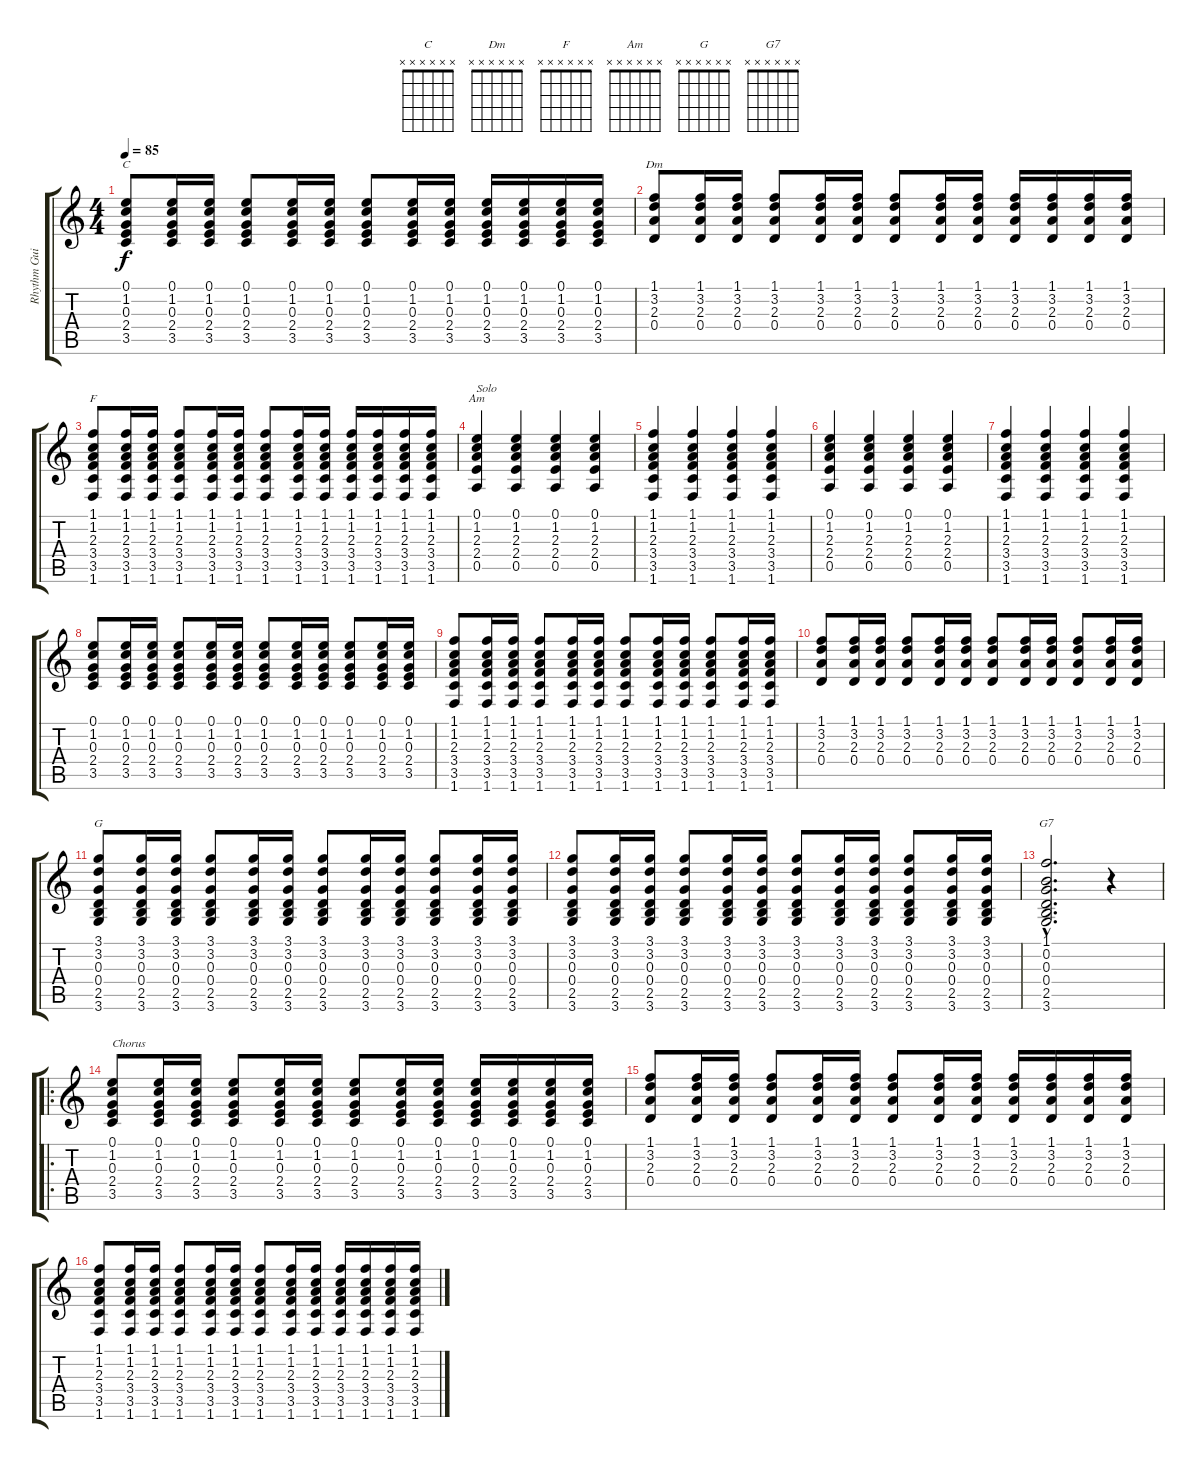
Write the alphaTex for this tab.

\track ("Rhythm Guitar" "Rhythm Gui") {instrument acousticguitarsteel}
\staff {score tabs}
\tuning (E4 B3 G3 D3 A2 E2) {hide}
\chord ("C" x x x x x x)
\chord ("Dm" x x x x x x)
\chord ("F" x x x x x x)
\chord ("Am" x x x x x x)
\chord ("G" x x x x x x)
\chord ("G7" x x x x x x)
\ts (4 4)
\tempo 85
\clef g2
\ks c
(0.1 1.2 0.3 2.4 3.5).8{ch "C" dy f} (0.1 1.2 0.3 2.4 3.5).16 (0.1 1.2 0.3 2.4 3.5).16 (0.1 1.2 0.3 2.4 3.5).8 (0.1 1.2 0.3 2.4 3.5).16 (0.1 1.2 0.3 2.4 3.5).16 (0.1 1.2 0.3 2.4 3.5).8 (0.1 1.2 0.3 2.4 3.5).16 (0.1 1.2 0.3 2.4 3.5).16 (0.1 1.2 0.3 2.4 3.5).16 (0.1 1.2 0.3 2.4 3.5).16 (0.1 1.2 0.3 2.4 3.5).16 (0.1 1.2 0.3 2.4 3.5).16 |
(1.1 3.2 2.3 0.4).8{ch "Dm"} (1.1 3.2 2.3 0.4).16 (1.1 3.2 2.3 0.4).16 (1.1 3.2 2.3 0.4).8 (1.1 3.2 2.3 0.4).16 (1.1 3.2 2.3 0.4).16 (1.1 3.2 2.3 0.4).8 (1.1 3.2 2.3 0.4).16 (1.1 3.2 2.3 0.4).16 (1.1 3.2 2.3 0.4).16 (1.1 3.2 2.3 0.4).16 (1.1 3.2 2.3 0.4).16 (1.1 3.2 2.3 0.4).16 |
(1.1 1.2 2.3 3.4 3.5 1.6).8{ch "F"} (1.1 1.2 2.3 3.4 3.5 1.6).16 (1.1 1.2 2.3 3.4 3.5 1.6).16 (1.1 1.2 2.3 3.4 3.5 1.6).8 (1.1 1.2 2.3 3.4 3.5 1.6).16 (1.1 1.2 2.3 3.4 3.5 1.6).16 (1.1 1.2 2.3 3.4 3.5 1.6).8 (1.1 1.2 2.3 3.4 3.5 1.6).16 (1.1 1.2 2.3 3.4 3.5 1.6).16 (1.1 1.2 2.3 3.4 3.5 1.6).16 (1.1 1.2 2.3 3.4 3.5 1.6).16 (1.1 1.2 2.3 3.4 3.5 1.6).16 (1.1 1.2 2.3 3.4 3.5 1.6).16 |
(0.1 1.2 2.3 2.4 0.5).4{ch "Am" txt "Solo"} (0.1 1.2 2.3 2.4 0.5).4 (0.1 1.2 2.3 2.4 0.5).4 (0.1 1.2 2.3 2.4 0.5).4 |
(1.1 1.2 2.3 3.4 3.5 1.6).4 (1.1 1.2 2.3 3.4 3.5 1.6).4 (1.1 1.2 2.3 3.4 3.5 1.6).4 (1.1 1.2 2.3 3.4 3.5 1.6).4 |
(0.1 1.2 2.3 2.4 0.5).4 (0.1 1.2 2.3 2.4 0.5).4 (0.1 1.2 2.3 2.4 0.5).4 (0.1 1.2 2.3 2.4 0.5).4 |
(1.1 1.2 2.3 3.4 3.5 1.6).4 (1.1 1.2 2.3 3.4 3.5 1.6).4 (1.1 1.2 2.3 3.4 3.5 1.6).4 (1.1 1.2 2.3 3.4 3.5 1.6).4 |
(0.1 1.2 0.3 2.4 3.5).8 (0.1 1.2 0.3 2.4 3.5).16 (0.1 1.2 0.3 2.4 3.5).16 (0.1 1.2 0.3 2.4 3.5).8 (0.1 1.2 0.3 2.4 3.5).16 (0.1 1.2 0.3 2.4 3.5).16 (0.1 1.2 0.3 2.4 3.5).8 (0.1 1.2 0.3 2.4 3.5).16 (0.1 1.2 0.3 2.4 3.5).16 (0.1 1.2 0.3 2.4 3.5).8 (0.1 1.2 0.3 2.4 3.5).16 (0.1 1.2 0.3 2.4 3.5).16 |
(1.1 1.2 2.3 3.4 3.5 1.6).8 (1.1 1.2 2.3 3.4 3.5 1.6).16 (1.1 1.2 2.3 3.4 3.5 1.6).16 (1.1 1.2 2.3 3.4 3.5 1.6).8 (1.1 1.2 2.3 3.4 3.5 1.6).16 (1.1 1.2 2.3 3.4 3.5 1.6).16 (1.1 1.2 2.3 3.4 3.5 1.6).8 (1.1 1.2 2.3 3.4 3.5 1.6).16 (1.1 1.2 2.3 3.4 3.5 1.6).16 (1.1 1.2 2.3 3.4 3.5 1.6).8 (1.1 1.2 2.3 3.4 3.5 1.6).16 (1.1 1.2 2.3 3.4 3.5 1.6).16 |
(1.1 3.2 2.3 0.4).8 (1.1 3.2 2.3 0.4).16 (1.1 3.2 2.3 0.4).16 (1.1 3.2 2.3 0.4).8 (1.1 3.2 2.3 0.4).16 (1.1 3.2 2.3 0.4).16 (1.1 3.2 2.3 0.4).8 (1.1 3.2 2.3 0.4).16 (1.1 3.2 2.3 0.4).16 (1.1 3.2 2.3 0.4).8 (1.1 3.2 2.3 0.4).16 (1.1 3.2 2.3 0.4).16 |
(3.1 3.2 0.3 0.4 2.5 3.6).8{ch "G"} (3.1 3.2 0.3 0.4 2.5 3.6).16 (3.1 3.2 0.3 0.4 2.5 3.6).16 (3.1 3.2 0.3 0.4 2.5 3.6).8 (3.1 3.2 0.3 0.4 2.5 3.6).16 (3.1 3.2 0.3 0.4 2.5 3.6).16 (3.1 3.2 0.3 0.4 2.5 3.6).8 (3.1 3.2 0.3 0.4 2.5 3.6).16 (3.1 3.2 0.3 0.4 2.5 3.6).16 (3.1 3.2 0.3 0.4 2.5 3.6).8 (3.1 3.2 0.3 0.4 2.5 3.6).16 (3.1 3.2 0.3 0.4 2.5 3.6).16 |
(3.1 3.2 0.3 0.4 2.5 3.6).8 (3.1 3.2 0.3 0.4 2.5 3.6).16 (3.1 3.2 0.3 0.4 2.5 3.6).16 (3.1 3.2 0.3 0.4 2.5 3.6).8 (3.1 3.2 0.3 0.4 2.5 3.6).16 (3.1 3.2 0.3 0.4 2.5 3.6).16 (3.1 3.2 0.3 0.4 2.5 3.6).8 (3.1 3.2 0.3 0.4 2.5 3.6).16 (3.1 3.2 0.3 0.4 2.5 3.6).16 (3.1 3.2 0.3 0.4 2.5 3.6).8 (3.1 3.2 0.3 0.4 2.5 3.6).16 (3.1 3.2 0.3 0.4 2.5 3.6).16 |
(1.1{hac} 0.2{hac} 0.3{hac} 0.4{hac} 2.5{hac} 3.6{hac}).2{d ch "G7"} r.4 |
\ro
(0.1 1.2 0.3 2.4 3.5).8{txt "Chorus"} (0.1 1.2 0.3 2.4 3.5).16 (0.1 1.2 0.3 2.4 3.5).16 (0.1 1.2 0.3 2.4 3.5).8 (0.1 1.2 0.3 2.4 3.5).16 (0.1 1.2 0.3 2.4 3.5).16 (0.1 1.2 0.3 2.4 3.5).8 (0.1 1.2 0.3 2.4 3.5).16 (0.1 1.2 0.3 2.4 3.5).16 (0.1 1.2 0.3 2.4 3.5).16 (0.1 1.2 0.3 2.4 3.5).16 (0.1 1.2 0.3 2.4 3.5).16 (0.1 1.2 0.3 2.4 3.5).16 |
(1.1 3.2 2.3 0.4).8 (1.1 3.2 2.3 0.4).16 (1.1 3.2 2.3 0.4).16 (1.1 3.2 2.3 0.4).8 (1.1 3.2 2.3 0.4).16 (1.1 3.2 2.3 0.4).16 (1.1 3.2 2.3 0.4).8 (1.1 3.2 2.3 0.4).16 (1.1 3.2 2.3 0.4).16 (1.1 3.2 2.3 0.4).16 (1.1 3.2 2.3 0.4).16 (1.1 3.2 2.3 0.4).16 (1.1 3.2 2.3 0.4).16 |
(1.1 1.2 2.3 3.4 3.5 1.6).8 (1.1 1.2 2.3 3.4 3.5 1.6).16 (1.1 1.2 2.3 3.4 3.5 1.6).16 (1.1 1.2 2.3 3.4 3.5 1.6).8 (1.1 1.2 2.3 3.4 3.5 1.6).16 (1.1 1.2 2.3 3.4 3.5 1.6).16 (1.1 1.2 2.3 3.4 3.5 1.6).8 (1.1 1.2 2.3 3.4 3.5 1.6).16 (1.1 1.2 2.3 3.4 3.5 1.6).16 (1.1 1.2 2.3 3.4 3.5 1.6).16 (1.1 1.2 2.3 3.4 3.5 1.6).16 (1.1 1.2 2.3 3.4 3.5 1.6).16 (1.1 1.2 2.3 3.4 3.5 1.6).16
